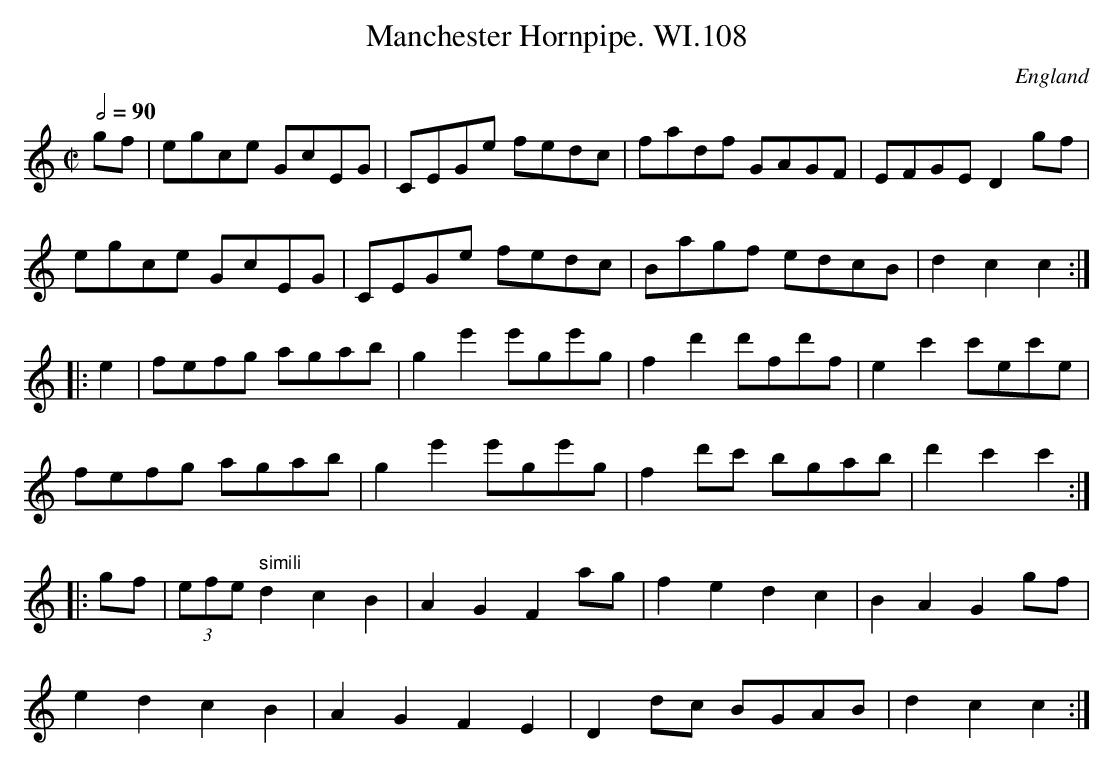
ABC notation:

X:1
T:Manchester Hornpipe. WI.108
M:C|
L:1/8
Q:1/2=90
O:England
K:C major
gf|egce GcEG|CEGe fedc|fadf GAGF|EFGE D2gf|!
egce GcEG|CEGe fedc|Bagf edcB|d2c2 c2:|!
|:e2|fefg agab|g2e'2 e'ge'g|f2d'2 d'fd'f|e2c'2 c'ec'e|!
fefg agab|g2e'2 e'ge'g|f2d'c' bgab|d'2c'2 c'2:|!
|:gf|(3efe " simili"d2 c2B2|A2G2 F2ag|f2e2 d2c2|B2A2 G2gf|!
e2d2 c2B2|A2G2 F2E2|D2dc BGAB|d2c2 c2:|
